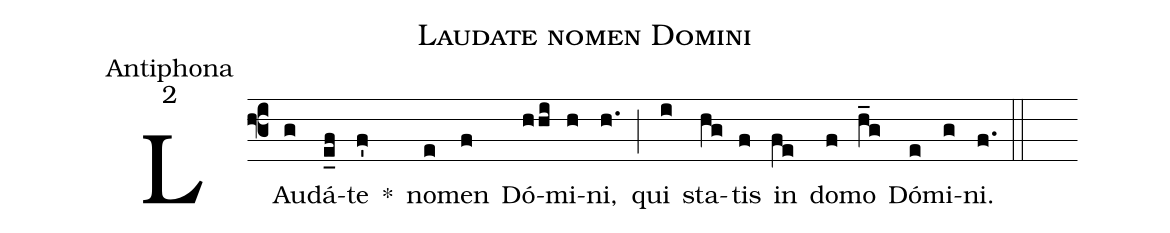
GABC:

name:Laudate nomen Domini;
office-part:Antiphona;
mode:2;
%%
(f3) LAu(g)dá(e_f)te(f') *() no(e)men(f) Dó(hhi)mi(h)ni,(h.) (;) qui(i) sta(hg)tis(f) in(fe) do(f)mo(h_g) Dó(e)mi(g)ni.(f.) (::)
